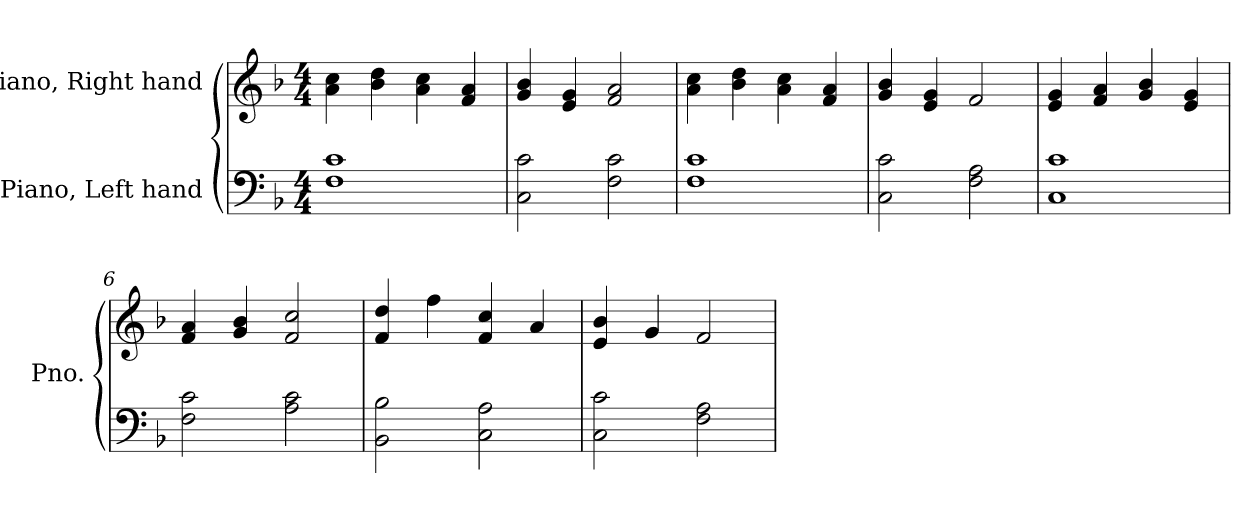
**kern	**kern
*part2	*part1
*staff2	*staff1
*I"Piano, Left hand	*I"Piano, Right hand
*I'Pno.	*I'Pno.
*clefF4	*clefG2
*k[b-]	*k[b-]
*M4/4	*M4/4
*MM120	*MM120
=1	=1
1F 1c	4a\ 4cc\
.	4b-\ 4dd\
.	4a\ 4cc\
.	4f/ 4a/
=2	=2
2C\ 2c\	4g/ 4b-/
.	4e/ 4g/
2F\ 2c\	2f/ 2a/
=3	=3
1F 1c	4a\ 4cc\
.	4b-\ 4dd\
.	4a\ 4cc\
.	4f/ 4a/
=4	=4
2C\ 2c\	4g/ 4b-/
.	4e/ 4g/
2F\ 2A\	2f/
=5	=5
1C 1c	4e/ 4g/
.	4f/ 4a/
.	4g/ 4b-/
.	4e/ 4g/
=6	=6
2F\ 2c\	4f/ 4a/
.	4g/ 4b-/
2A\ 2c\	2f/ 2cc/
=7	=7
2BB-\ 2B-\	4f/ 4dd/
.	4ff\
2C\ 2A\	4f/ 4cc/
.	4a/
=8	=8
2C\ 2c\	4e/ 4b-/
.	4g/
2F\ 2A\	2f/
=	=
*-	*-
